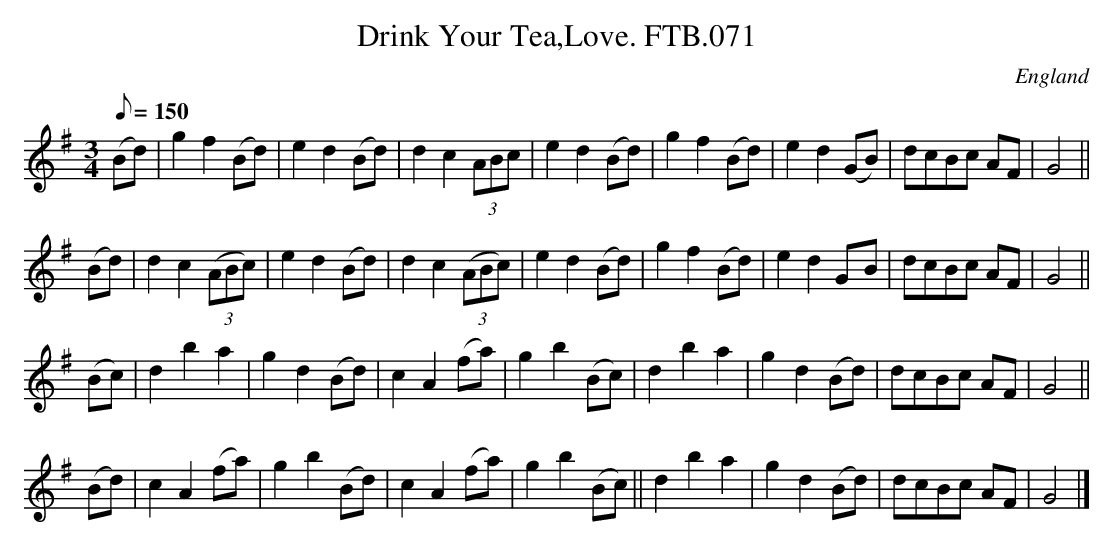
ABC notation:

X:1
T:Drink Your Tea,Love. FTB.071
M:3/4
Q:150
O:England
K:G major
(Bd)|g2f2(Bd)|e2d2(Bd)|d2c2 (3ABc|e2d2(Bd)|g2f2(Bd)|e2d2(GB)|dcBc AF|G4||
(Bd)|d2c2 ((3ABc)|e2d2(Bd)|d2c2 ((3ABc)|e2d2(Bd)|g2f2(Bd)|\
e2d2G-B|dcBc AF|G4||
(Bc)|d2b2a2|g2d2(Bd)|c2A2(fa)|g2b2(Bc)|d2b2a2|g2d2(Bd)|dcBc AF|G4||
(Bd)|c2A2(fa)|g2b2(Bd)|c2A2(fa)|g2b2(Bc)||d2b2a2|g2d2(Bd)|dcBc AF|G4|]
